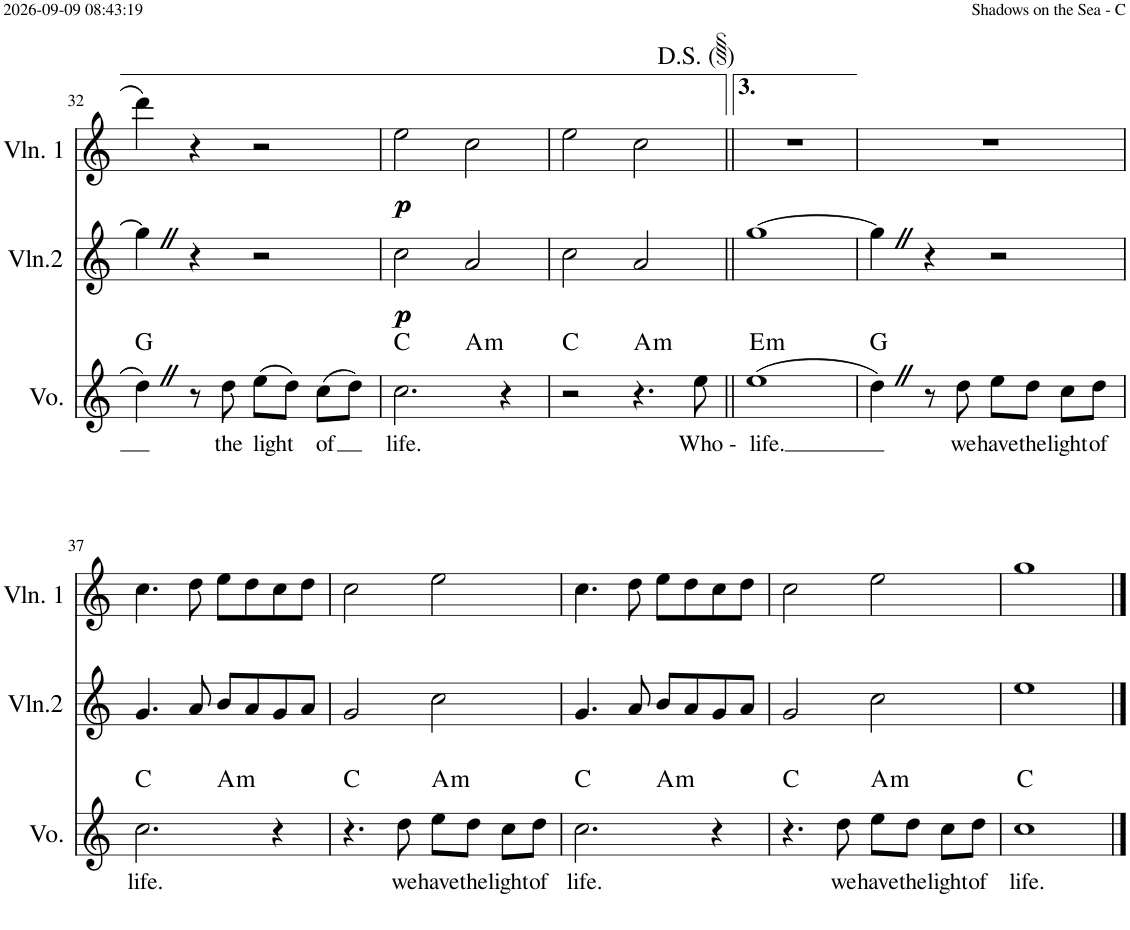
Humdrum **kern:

**kern	**text	**harte	**kern	**dynam	**kern	**dynam
*part3	*part3	*part3	*part2	*part2	*part1	*part1
*staff3	*staff3	*	*staff2	*staff2	*staff1	*staff1
*I"Voice	*	*	*I"Violin 2	*	*I"Violin 1	*
*I'Vo.	*	*	*I'Vln.2	*	*I'Vln. 1	*
!!LO:PB:g=z
*clefG2	*	*	*clefG2	*	*clefG2	*
*k[]	*	*	*k[]	*	*k[]	*
*M4/4	*	*	*M4/4	*	*M4/4	*
=32	=32	=32	=32	=32	=32	=32
4ddZ\	.	G:maj	4ggZ\]	.	4ddd\	.
8r	.	.	4r	.	4r	.
!	!LO:LY:b	!	!	!	!	!
8dd\	the	.	.	.	.	.
!	!LO:LY:b	!	!	!	!	!
(8ee\L	light	.	2r	.	2r	.
8dd\J)	.	.	.	.	.	.
!	!LO:LY:b	!	!	!	!	!
(8cc\L	of	.	.	.	.	.
8dd\J)	.	.	.	.	.	.
=33	=33	=33	=33	=33	=33	=33
!	!LO:LY:b	!	!	!LO:DY:b	!	!
!	!	!	!	!LO:DY:n=1:b	!	!LO:DY:b
!	!	!	!	!	!	!LO:DY:n=1:b
*^	*	*	*	*	*	*
2.cc\	2ryy	life.	C:maj	2cc\	p p	2ee\	p p
!	!	!	!LO:H:kt=m	!	!	!	!
.	2ryy	.	A:min	2a/	.	2cc\	.
4r	.	.	.	.	.	.	.
*v	*v	*	*	*	*	*	*
=34	=34	=34	=34	=34	=34	=34
2r	.	C:maj	2cc\	.	2ee\	.
!	!	!LO:H:kt=m	!	!	!	!
4.r	.	A:min	2a/	.	2cc\	.
!	!LO:LY:b	!	!	!	!	!
8ee\	Who -	.	.	.	.	.
=35||	=35||	=35||	=35||	=35||	=35||	=35||
!	!LO:LY:b	!LO:H:kt=m	!	!	!	!
(1ee	life.	E:min	[1gg	.	1r	.
=36	=36	=36	=36	=36	=36	=36
4ddZ\)	.	G:maj	4ggZ\]	.	1r	.
8r	.	.	4r	.	.	.
!	!LO:LY:b	!	!	!	!	!
8dd\	we	.	.	.	.	.
!	!LO:LY:b	!	!	!	!	!
8ee\L	have	.	2r	.	.	.
!	!LO:LY:b	!	!	!	!	!
8dd\J	the	.	.	.	.	.
!	!LO:LY:b	!	!	!	!	!
8cc\L	light	.	.	.	.	.
!	!LO:LY:b	!	!	!	!	!
8dd\J	of	.	.	.	.	.
!!LO:LB:g=z
=37	=37	=37	=37	=37	=37	=37
!	!LO:LY:b	!	!	!	!	!
*^	*	*	*	*	*	*
2.cc\	2ryy	life.	C:maj	4.g/	.	4.cc\	.
.	.	.	.	8a/	.	8dd\	.
!	!	!	!LO:H:kt=m	!	!	!	!
.	2ryy	.	A:min	8b/L	.	8ee\L	.
.	.	.	.	8a/	.	8dd\	.
4r	.	.	.	8g/	.	8cc\	.
.	.	.	.	8a/J	.	8dd\J	.
*v	*v	*	*	*	*	*	*
=38	=38	=38	=38	=38	=38	=38
4.r	.	C:maj	2g/	.	2cc\	.
!	!LO:LY:b	!	!	!	!	!
8dd\	we	.	.	.	.	.
!	!LO:LY:b	!LO:H:kt=m	!	!	!	!
8ee\L	have	A:min	2cc\	.	2ee\	.
!	!LO:LY:b	!	!	!	!	!
8dd\J	the	.	.	.	.	.
!	!LO:LY:b	!	!	!	!	!
8cc\L	light	.	.	.	.	.
!	!LO:LY:b	!	!	!	!	!
8dd\J	of	.	.	.	.	.
=39	=39	=39	=39	=39	=39	=39
!	!LO:LY:b	!	!	!	!	!
*^	*	*	*	*	*	*
2.cc\	2ryy	life.	C:maj	4.g/	.	4.cc\	.
.	.	.	.	8a/	.	8dd\	.
!	!	!	!LO:H:kt=m	!	!	!	!
.	2ryy	.	A:min	8b/L	.	8ee\L	.
.	.	.	.	8a/	.	8dd\	.
4r	.	.	.	8g/	.	8cc\	.
.	.	.	.	8a/J	.	8dd\J	.
*v	*v	*	*	*	*	*	*
=40	=40	=40	=40	=40	=40	=40
4.r	.	C:maj	2g/	.	2cc\	.
!	!LO:LY:b	!	!	!	!	!
8dd\	we	.	.	.	.	.
!	!LO:LY:b	!LO:H:kt=m	!	!	!	!
8ee\L	have	A:min	2cc\	.	2ee\	.
!	!LO:LY:b	!	!	!	!	!
8dd\J	the	.	.	.	.	.
!	!LO:LY:b	!	!	!	!	!
8cc\L	light	.	.	.	.	.
!	!LO:LY:b	!	!	!	!	!
8dd\J	of	.	.	.	.	.
=41	=41	=41	=41	=41	=41	=41
!	!LO:LY:b	!	!	!	!	!
1cc	life.	C:maj	1ee	.	1gg	.
==	==	==	==	==	==	==
*-	*-	*-	*-	*-	*-	*-
